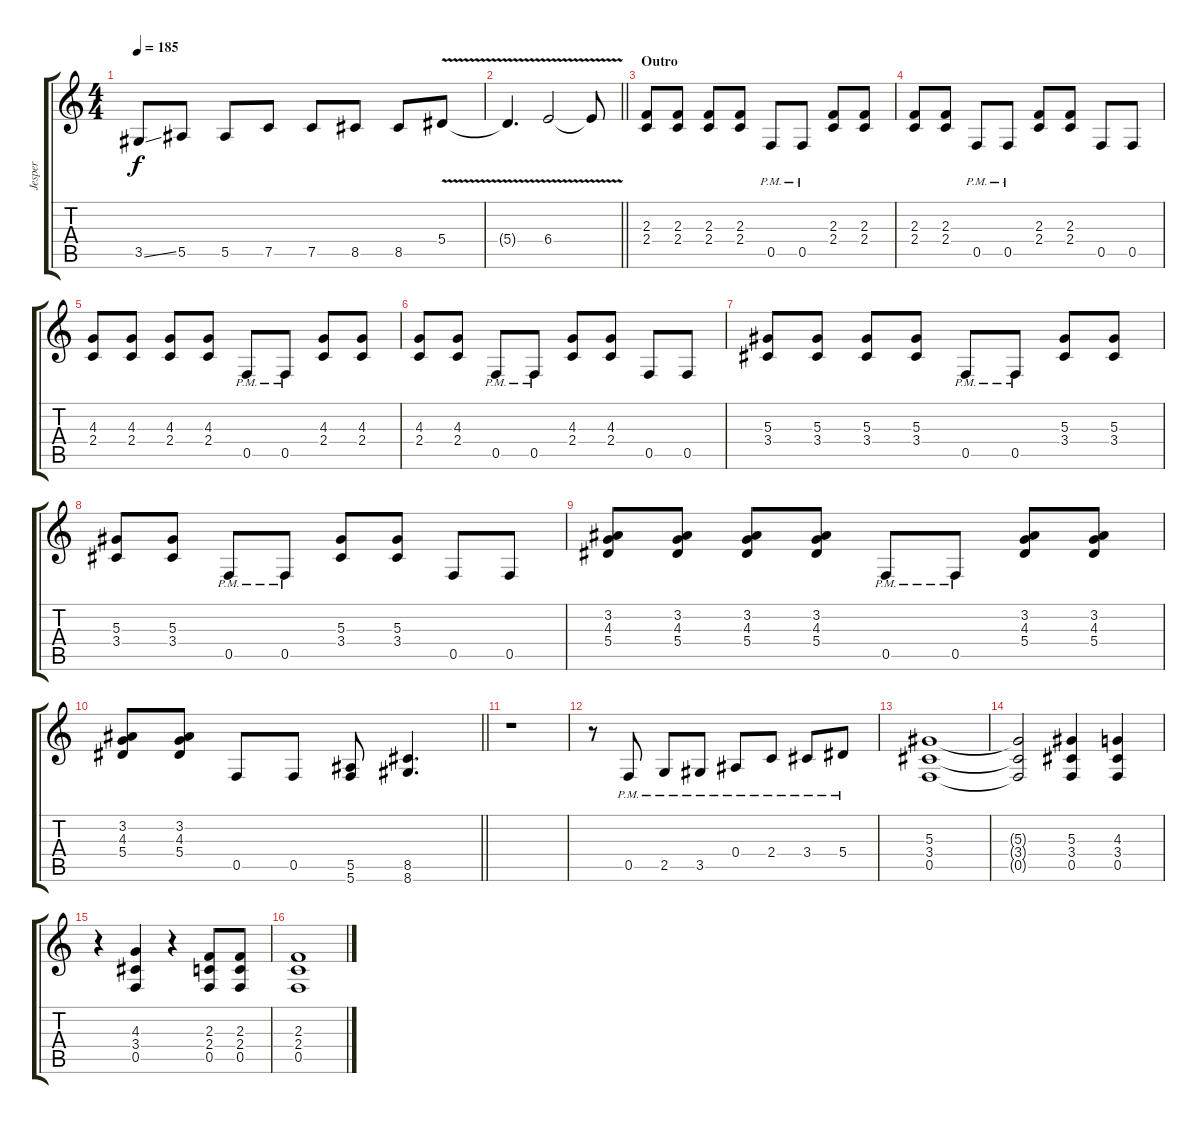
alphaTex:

\track ("Jesper" "Jesper") {instrument distortionguitar}
\staff {score tabs}
\tuning (C4 G3 Eb3 Bb2 F2 C2) {hide}
\ts (4 4)
\tempo 185
\clef g2
\ks c
3.5{ss t}.8{dy f} 5.5.8 5.5.8 7.5.8 7.5.8 8.5.8 8.5.8 5.4{v}.8 |
\barLineRight lightlight
5.4{t}.4{d} 6.4{v}.2 6.4{t}.8 |
\section ("" "Outro")
(2.3 2.4).8 (2.3 2.4).8 (2.3 2.4).8 (2.3 2.4).8 0.5{pm}.8 0.5{pm}.8 (2.3 2.4).8 (2.3 2.4).8 |
(2.3 2.4).8 (2.3 2.4).8 0.5{pm}.8 0.5{pm}.8 (2.3 2.4).8 (2.3 2.4).8 0.5.8 0.5.8 |
(4.3 2.4).8 (4.3 2.4).8 (4.3 2.4).8 (4.3 2.4).8 0.5{pm}.8 0.5{pm}.8 (4.3 2.4).8 (4.3 2.4).8 |
(4.3 2.4).8 (4.3 2.4).8 0.5{pm}.8 0.5{pm}.8 (4.3 2.4).8 (4.3 2.4).8 0.5.8 0.5.8 |
(5.3 3.4).8 (5.3 3.4).8 (5.3 3.4).8 (5.3 3.4).8 0.5{pm}.8 0.5{pm}.8 (5.3 3.4).8 (5.3 3.4).8 |
(5.3 3.4).8 (5.3 3.4).8 0.5{pm}.8 0.5{pm}.8 (5.3 3.4).8 (5.3 3.4).8 0.5.8 0.5.8 |
(3.2 4.3 5.4).8 (3.2 4.3 5.4).8 (3.2 4.3 5.4).8 (3.2 4.3 5.4).8 0.5{pm}.8 0.5{pm}.8 (3.2 4.3 5.4).8 (3.2 4.3 5.4).8 |
\barLineRight lightlight
(3.2 4.3 5.4).8 (3.2 4.3 5.4).8 0.5.8 0.5.8 (5.5 5.6).8 (8.5 8.6).4{d} |
r.1 |
r.8 0.5{pm}.8 2.5{pm}.8 3.5{pm}.8 0.4{pm}.8 2.4{pm}.8 3.4{pm}.8 5.4{pm}.8 |
(5.3 3.4 0.5).1 |
(5.3{t} 3.4{t} 0.5{t}).2 (5.3 3.4 0.5).4 (4.3 3.4 0.5).4 |
r.4 (4.3 3.4 0.5).4 r.4 (2.3 2.4 0.5).8 (2.3 2.4 0.5).8 |
(2.3 2.4 0.5).1
